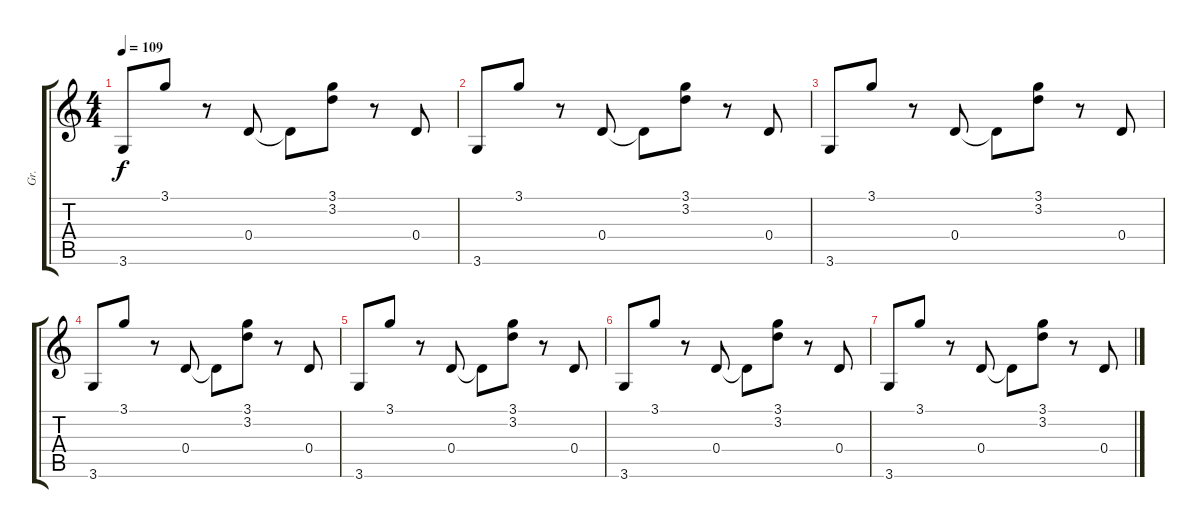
\track ("Gr." "Gr.") {instrument acousticguitarnylon}
\staff {score tabs}
\tuning (E4 B3 G3 D3 A2 E2) {hide}
\ts (4 4)
\tempo 109
\clef g2
\ks c
3.6.8{dy f} 3.1.8 r.8 0.4.8 0.4{t}.8 (3.1 3.2).8 r.8 0.4.8 |
3.6.8 3.1.8 r.8 0.4.8 0.4{t}.8 (3.1 3.2).8 r.8 0.4.8 |
3.6.8 3.1.8 r.8 0.4.8 0.4{t}.8 (3.1 3.2).8 r.8 0.4.8 |
3.6.8 3.1.8 r.8 0.4.8 0.4{t}.8 (3.1 3.2).8 r.8 0.4.8 |
3.6.8 3.1.8 r.8 0.4.8 0.4{t}.8 (3.1 3.2).8 r.8 0.4.8 |
3.6.8 3.1.8 r.8 0.4.8 0.4{t}.8 (3.1 3.2).8 r.8 0.4.8 |
3.6.8 3.1.8 r.8 0.4.8 0.4{t}.8 (3.1 3.2).8 r.8 0.4.8
